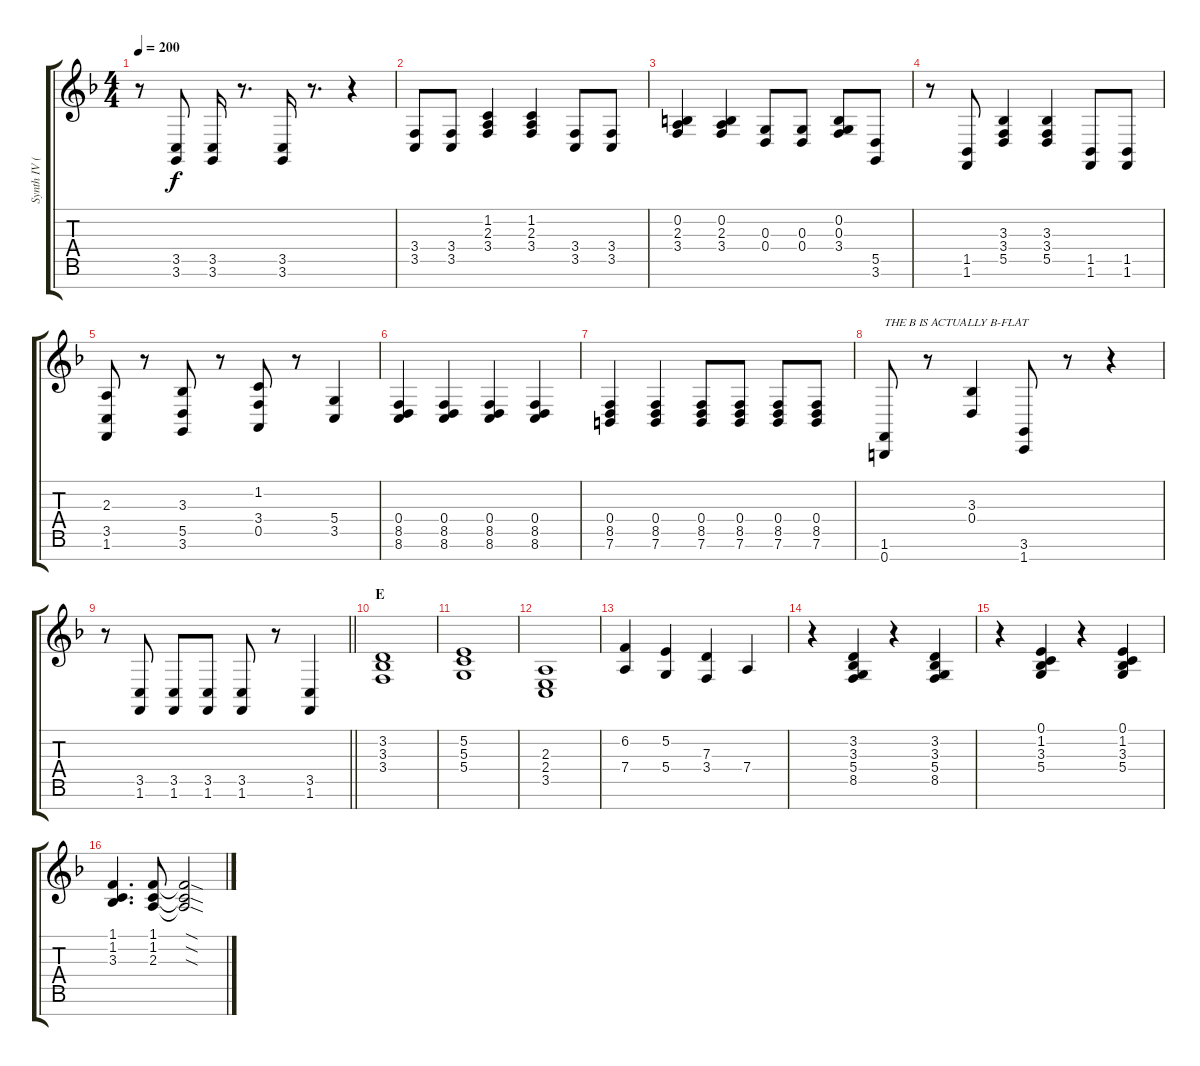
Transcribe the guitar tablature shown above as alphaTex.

\track ("Synth IV (Kotobuki Tsumugi)" "Synth IV (") {instrument drawbarorgan}
\staff {score tabs}
\tuning (E4 B3 G3 D3 A2 E2 B1) {hide}
\ts (4 4)
\tempo 200
\clef g2
\ks f
r.8{dy f} (3.5 3.6).8 (3.5 3.6).16 r.8{d} (3.5 3.6).16 r.8{d} r.4 |
(3.4 3.5).8 (3.4 3.5).8 (1.2 2.3 3.4).4 (1.2 2.3 3.4).4 (3.4 3.5).8 (3.4 3.5).8 |
(0.2 2.3 3.4).4 (0.2 2.3 3.4).4 (0.3 0.4).8 (0.3 0.4).8 (0.2 0.3 3.4).8 (5.5 3.6).8 |
r.8 (1.5 1.6).8 (3.3 3.4 5.5).4 (3.3 3.4 5.5).4 (1.5 1.6).8 (1.5 1.6).8 |
(2.3 3.5 1.6).8 r.8 (3.3 5.5 3.6).8 r.8 (1.2 3.4 0.5).8 r.8 (5.4 3.5).4 |
(0.4 8.5 8.6).4 (0.4 8.5 8.6).4 (0.4 8.5 8.6).4 (0.4 8.5 8.6).4 |
(0.4 8.5 7.6).4 (0.4 8.5 7.6).4 (0.4 8.5 7.6).8 (0.4 8.5 7.6).8 (0.4 8.5 7.6).8 (0.4 8.5 7.6).8 |
(1.6 0.7).8{txt "THE B IS ACTUALLY B-FLAT"} r.8 (3.3 0.4).4 (3.6 1.7).8 r.8 r.4 |
\barLineRight lightlight
r.8 (3.5 1.6).8 (3.5 1.6).8 (3.5 1.6).8 (3.5 1.6).8 r.8 (3.5 1.6).4 |
\section ("" "E")
(3.2 3.3 3.4).1 |
(5.2 5.3 5.4).1 |
(2.3 2.4 3.5).1 |
(6.2 7.4).4 (5.2 5.4).4 (7.3 3.4).4 7.4.4 |
r.4 (3.2 3.3 5.4 8.5).4 r.4 (3.2 3.3 5.4 8.5).4 |
r.4 (0.1 1.2 3.3 5.4).4 r.4 (0.1 1.2 3.3 5.4).4 |
(1.1 1.2 3.3).4{d} (1.1 1.2 2.3).8 (1.1{sod t} 1.2{sod t} 2.3{sod t}).2
